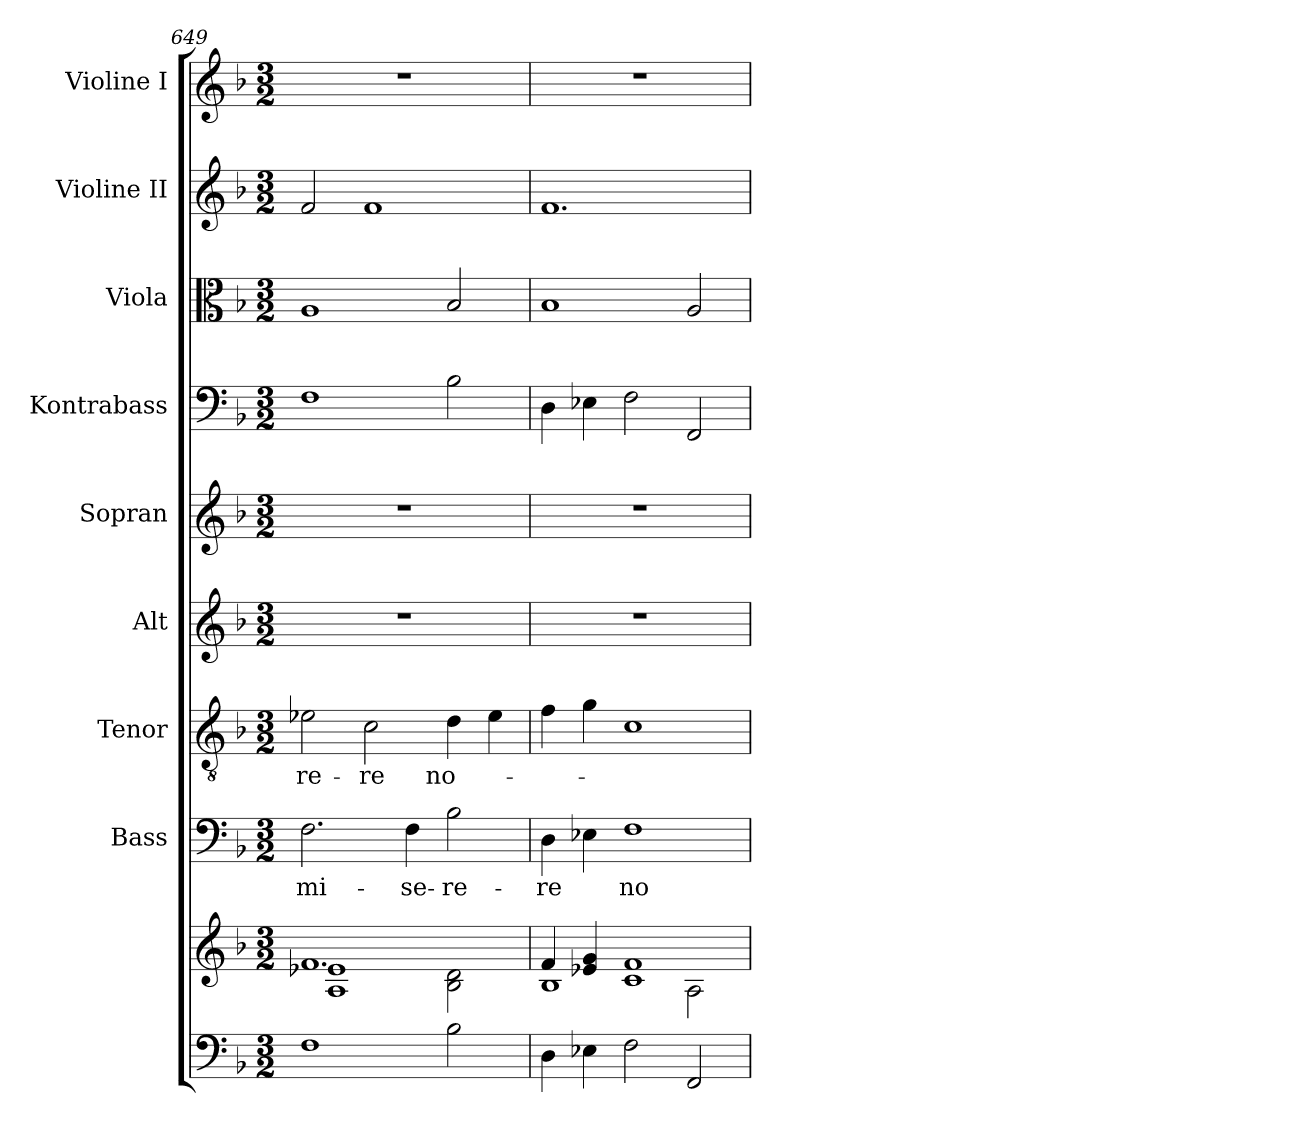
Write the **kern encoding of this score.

**kern	**kern	**kern	**text	**kern	**text	**kern	**kern	**kern	**kern	**kern	**kern
*part9	*part9	*part8	*part8	*part7	*part7	*part6	*part5	*part4	*part3	*part2	*part1
*staff10	*staff9	*staff8	*staff8	*staff7	*staff7	*staff6	*staff5	*staff4	*staff3	*staff2	*staff1
*	*	*I"Bass	*	*I"Tenor	*	*I"Alt	*I"Sopran	*I"Kontrabass	*I"Viola	*I"Violine II	*I"Violine I
*	*	*I'B.	*	*I'T.	*	*I'A.	*I'S.	*I'Kb.	*I'Vla.	*I'Vl. II	*I'Vl. I
*clefF4	*clefG2	*clefF4	*	*clefGv2	*	*clefG2	*clefG2	*clefF4	*clefC3	*clefG2	*clefG2
*	*	*	*	*	*	*	*	*ITrd7c12	*	*	*
*k[b-]	*k[b-]	*k[b-]	*	*k[b-]	*	*k[b-]	*k[b-]	*k[b-]	*k[b-]	*k[b-]	*k[b-]
*F:	*F:	*F:	*	*F:	*	*F:	*F:	*F:	*F:	*F:	*F:
*M3/2	*M3/2	*M3/2	*	*M3/2	*	*M3/2	*M3/2	*M3/2	*M3/2	*M3/2	*M3/2
=649	=649	=649	=649	=649	=649	=649	=649	=649	=649	=649	=649
*	*^	*	*	*	*	*	*	*	*	*	*
!	!	!	!	!LO:LY:b	!	!LO:LY:b	!	!	!	!	!	!
1F	1.f	1A 1e-X	2.F\	mi-	2e-X\	-re-	1.r	1.r	1FF	1A	2f/	1.r
!	!	!	!	!	!	!LO:LY:b	!	!	!	!	!	!
.	.	.	.	.	2c\	-re	.	.	.	.	1f	.
!	!	!	!	!LO:LY:b	!	!	!	!	!	!	!	!
.	.	.	4F\	-se-	.	.	.	.	.	.	.	.
!	!	!	!	!LO:LY:b	!	!LO:LY:b	!	!	!	!	!	!
2B-\	.	2B-\ 2d\	2B-\	-re-	4d\	no-	.	.	2BB-\	2B-/	.	.
.	.	.	.	.	4e-\	.	.	.	.	.	.	.
=650	=650	=650	=650	=650	=650	=650	=650	=650	=650	=650	=650	=650
!	!	!	!	!LO:LY:b	!	!	!	!	!	!	!	!
4D\	4f/	1B-	4D\	-re	4f\	.	1.r	1.r	4DD\	1B-	1.f	1.r
4E-X\	4e-X/ 4g/	.	4E-X\	.	4g\	.	.	.	4EE-X\	.	.	.
!	!	!	!	!LO:LY:b	!	!	!	!	!	!	!	!
2F\	1c 1f	.	1F	no-	1c	.	.	.	2FF\	.	.	.
2FF/	.	2A\	.	.	.	.	.	.	2FFF/	2A/	.	.
*	*v	*v	*	*	*	*	*	*	*	*	*	*
=	=	=	=	=	=	=	=	=	=	=	=
*-	*-	*-	*-	*-	*-	*-	*-	*-	*-	*-	*-
